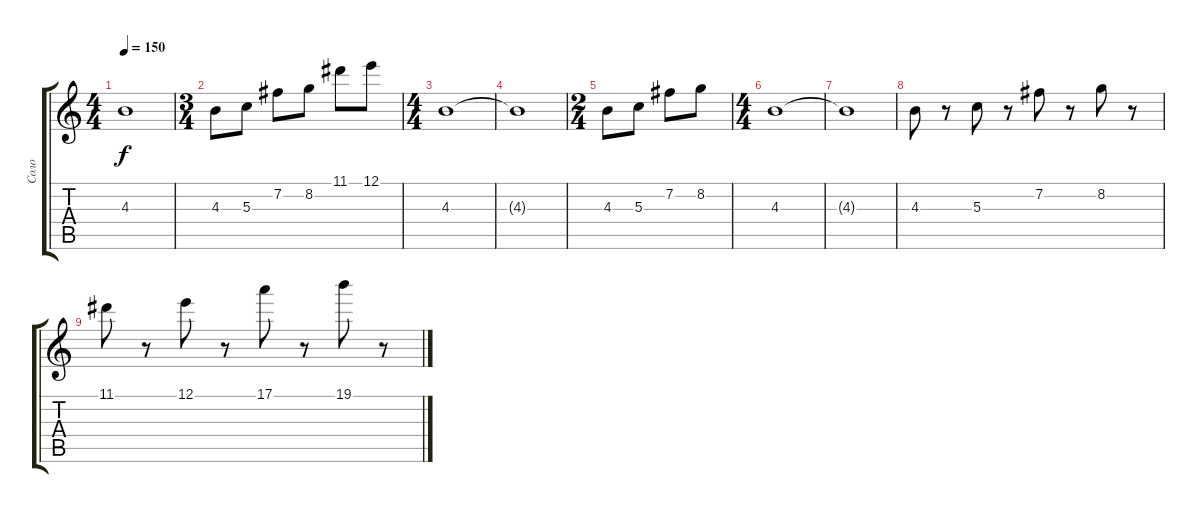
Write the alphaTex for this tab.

\track ("Соло" "Соло") {instrument distortionguitar}
\staff {score tabs}
\tuning (E4 B3 G3 D3 A2 E2) {hide}
\ts (4 4)
\tempo 150
\clef g2
\ks c
4.3{t}.1{dy f} |
\ts (3 4)
4.3.8 5.3.8 7.2.8 8.2.8 11.1.8 12.1.8 |
\ts (4 4)
4.3.1 |
4.3{t}.1 |
\ts (2 4)
4.3.8 5.3.8 7.2.8 8.2.8 |
\ts (4 4)
4.3.1 |
4.3{t}.1 |
4.3.8 r.8 5.3.8 r.8 7.2.8 r.8 8.2.8 r.8 |
11.1.8 r.8 12.1.8 r.8 17.1.8 r.8 19.1.8 r.8
